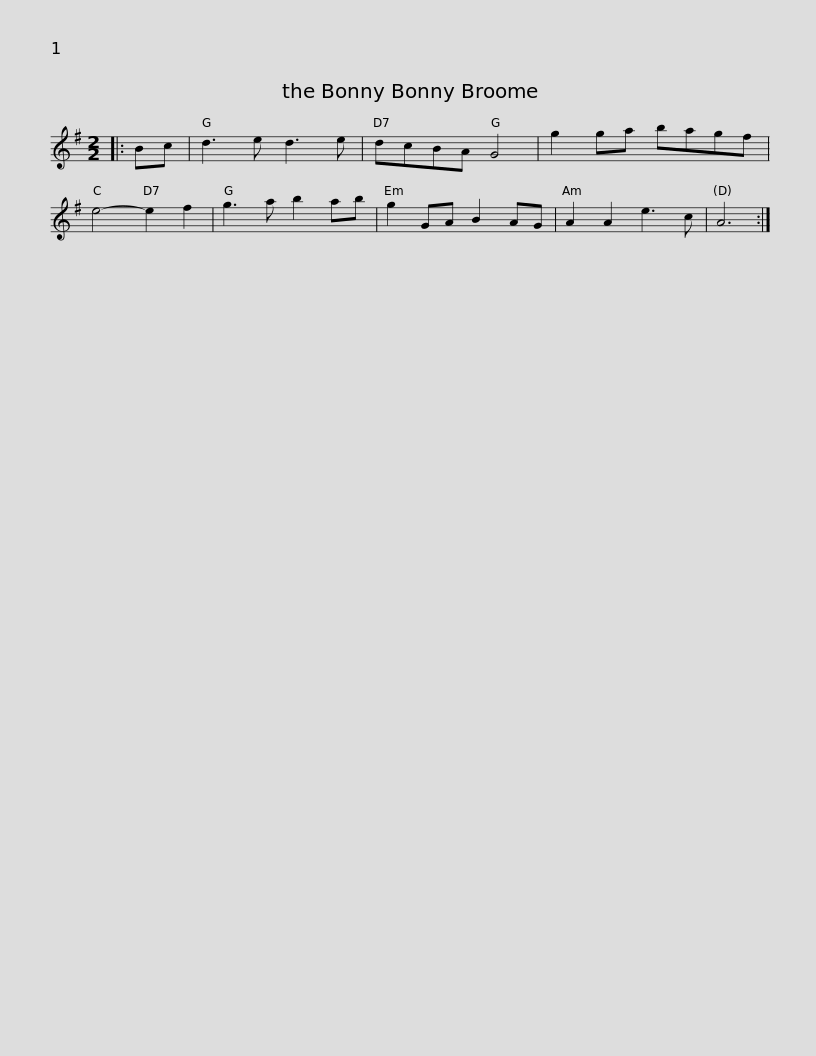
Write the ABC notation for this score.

X:1
L:1/8
M:2/2
I:linebreak $
K:G
V:1 treble
V:1
|: Bc | d3 e d3 e | dcBA G4 | g2 ga bagf | e4- e2 f2 | %5
 g3 a b2 ab | g2 GA B2 AG | A2 A2 e3 c |$ A6 :| %9
